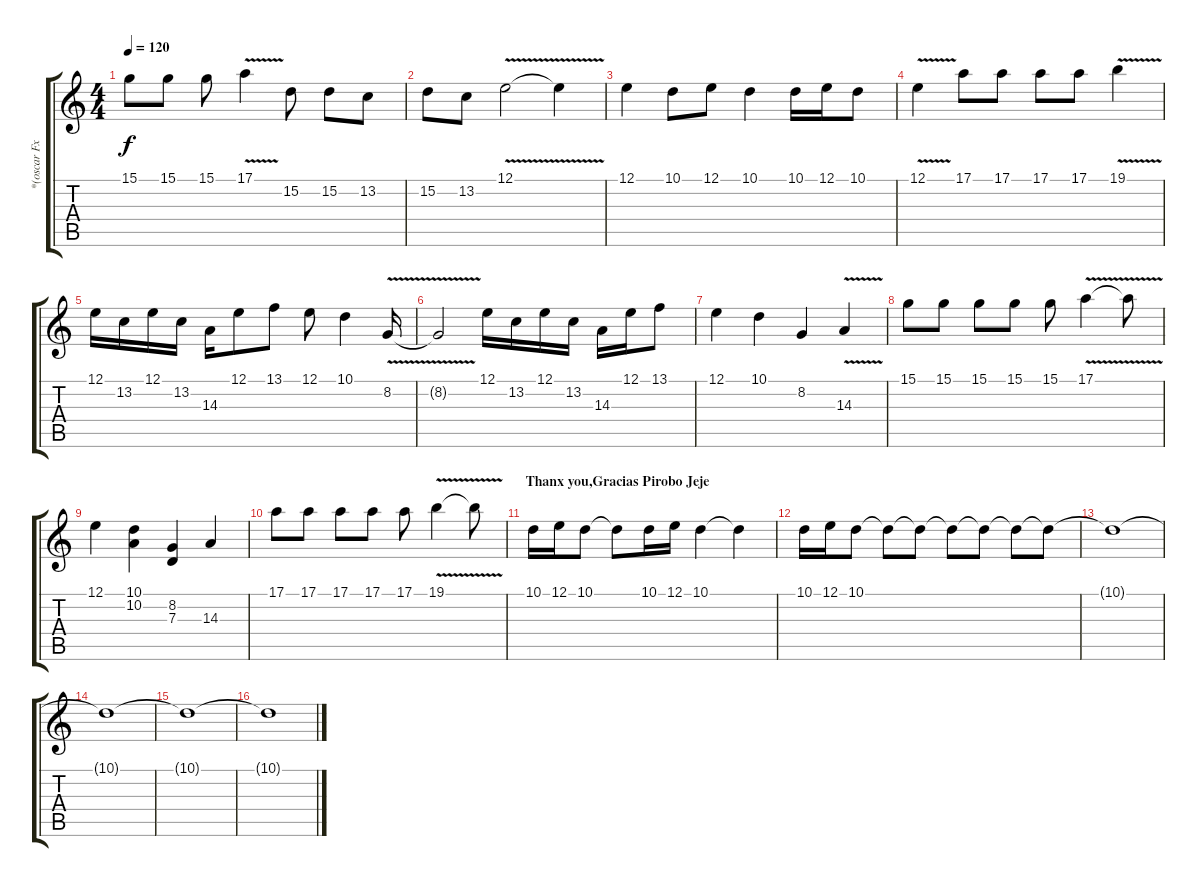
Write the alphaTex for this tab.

\track ("*(oscar Fx)" "*(oscar Fx") {instrument rockorgan}
\staff {score tabs}
\tuning (E4 B3 G3 D3 A2 E2) {hide}
\ts (4 4)
\tempo 120
\clef g2
\ks c
15.1.8{dy f} 15.1.8 15.1.8 17.1{v}.4 15.2.8 15.2.8 13.2.8 |
15.2.8 13.2.8 12.1{v}.2 12.1{t}.4 |
12.1.4{volume 11} 10.1.8 12.1.8 10.1.4 10.1.16 12.1.16 10.1.8 |
12.1{v}.4 17.1.8 17.1.8 17.1.8 17.1.8 19.1{v}.4 |
12.1.16 13.2.16 12.1.16 13.2.16 14.3.16 12.1.8 13.1.8 12.1.8 10.1.4 8.2{v}.16 |
8.2{t}.2 12.1.16{volume 9} 13.2.16 12.1.16 13.2.16 14.3.16 12.1.16 13.1.8 |
12.1.4 10.1.4 8.2.4 14.3{v}.4 |
15.1.8 15.1.8 15.1.8 15.1.8 15.1.8 17.1{v}.4 17.1{t}.8 |
12.1.4 (10.1 10.2).4 (8.2 7.3).4 14.3.4 |
17.1.8 17.1.8 17.1.8 17.1.8 17.1.8 19.1{v}.4 19.1{t}.8 |
\section ("" "Thanx you,Gracias Pirobo Jeje")
10.1.16 12.1.16 10.1.8 10.1{t}.8 10.1.16 12.1.16 10.1.4 10.1{t}.4 |
10.1.16 12.1.16 10.1.8 10.1{t}.8 10.1{t}.8 10.1{t}.8 10.1{t}.8 10.1{t}.8 10.1{t}.8 |
10.1{t}.1 |
10.1{t}.1 |
10.1{t}.1 |
10.1{t}.1
